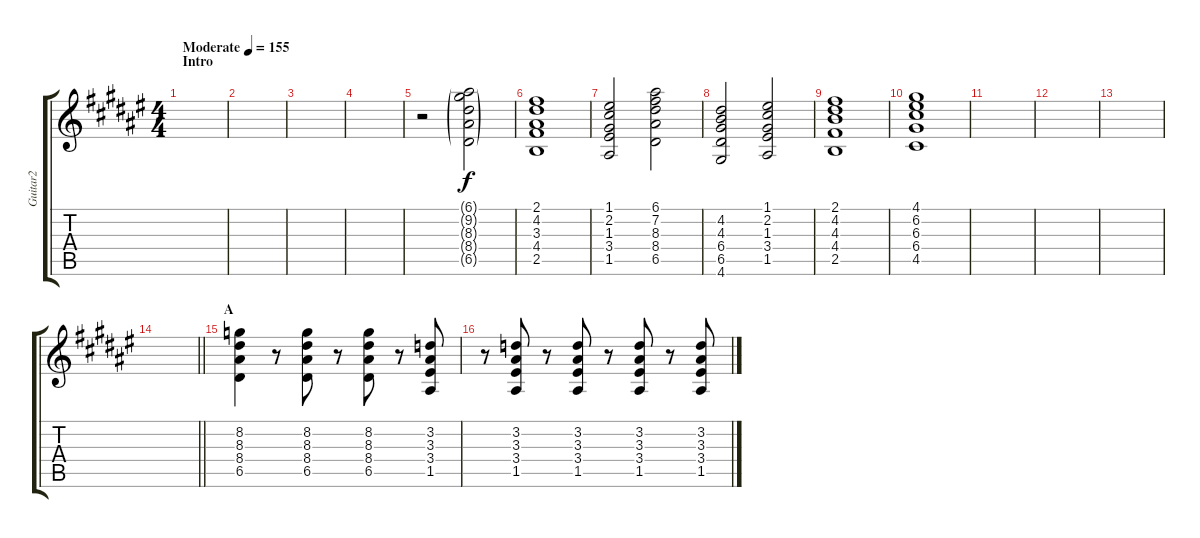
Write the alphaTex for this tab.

\track ("Guitar2" "Guitar2") {instrument acousticguitarsteel}
\staff {score tabs}
\tuning (E4 B3 G3 D3 A2 E2) {hide}
\ts (4 4)
\section ("" "Intro")
\tempo (155 "Moderate")
\clef g2
\ks f#
|
|
|
|
r.2 (6.1{g} 9.2{g} 8.3{g} 8.4{g} 6.5{g}).2 |
(2.1 4.2 3.3 4.4 2.5).1{dy f} |
(1.1 2.2 1.3 3.4 1.5).2 (6.1 7.2 8.3 8.4 6.5).2 |
(4.2 4.3 6.4 6.5 4.6).2 (1.1 2.2 1.3 3.4 1.5).2 |
(2.1 4.2 4.3 4.4 2.5).1 |
(4.1 6.2 6.3 6.4 4.5).1 |
|
|
|
\barLineRight lightlight
|
\section ("" "A")
(8.2 8.3 8.4 6.5).4 r.8 (8.2 8.3 8.4 6.5).8 r.8 (8.2 8.3 8.4 6.5).8 r.8 (3.2 3.3 3.4 1.5).8 |
r.8 (3.2 3.3 3.4 1.5).8 r.8 (3.2 3.3 3.4 1.5).8 r.8 (3.2 3.3 3.4 1.5).8 r.8 (3.2 3.3 3.4 1.5).8
